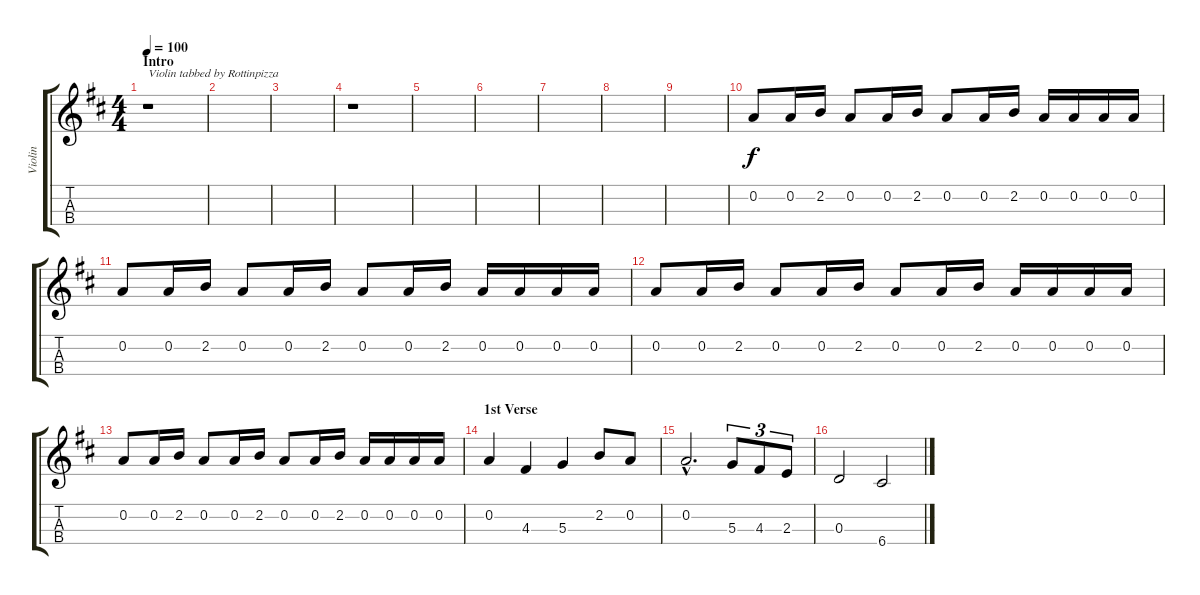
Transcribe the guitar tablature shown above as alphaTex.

\track ("Violin" "Violin") {instrument violin}
\staff {score tabs}
\tuning (E5 A4 D4 G3) {hide}
\ts (4 4)
\section ("" "Intro")
\tempo 100
\clef g2
\ks d
r.1{txt "Violin tabbed by Rottinpizza" dy f instrument violin} |
|
|
r.1{txt ""} |
|
|
|
|
|
0.2.8 0.2.16 2.2.16 0.2.8 0.2.16 2.2.16 0.2.8 0.2.16 2.2.16 0.2.16 0.2.16 0.2.16 0.2.16 |
0.2.8 0.2.16 2.2.16 0.2.8 0.2.16 2.2.16 0.2.8 0.2.16 2.2.16 0.2.16 0.2.16 0.2.16 0.2.16 |
0.2.8 0.2.16 2.2.16 0.2.8 0.2.16 2.2.16 0.2.8 0.2.16 2.2.16 0.2.16 0.2.16 0.2.16 0.2.16 |
0.2.8 0.2.16 2.2.16 0.2.8 0.2.16 2.2.16 0.2.8 0.2.16 2.2.16 0.2.16 0.2.16 0.2.16 0.2.16 |
\section ("" "1st Verse")
0.2.4 4.3.4 5.3.4 2.2.8 0.2.8 |
0.2{hac}.2{d} 5.3.8{tu (3 2)} 4.3.8{tu (3 2)} 2.3.8{tu (3 2)} |
0.3.2 6.4.2
